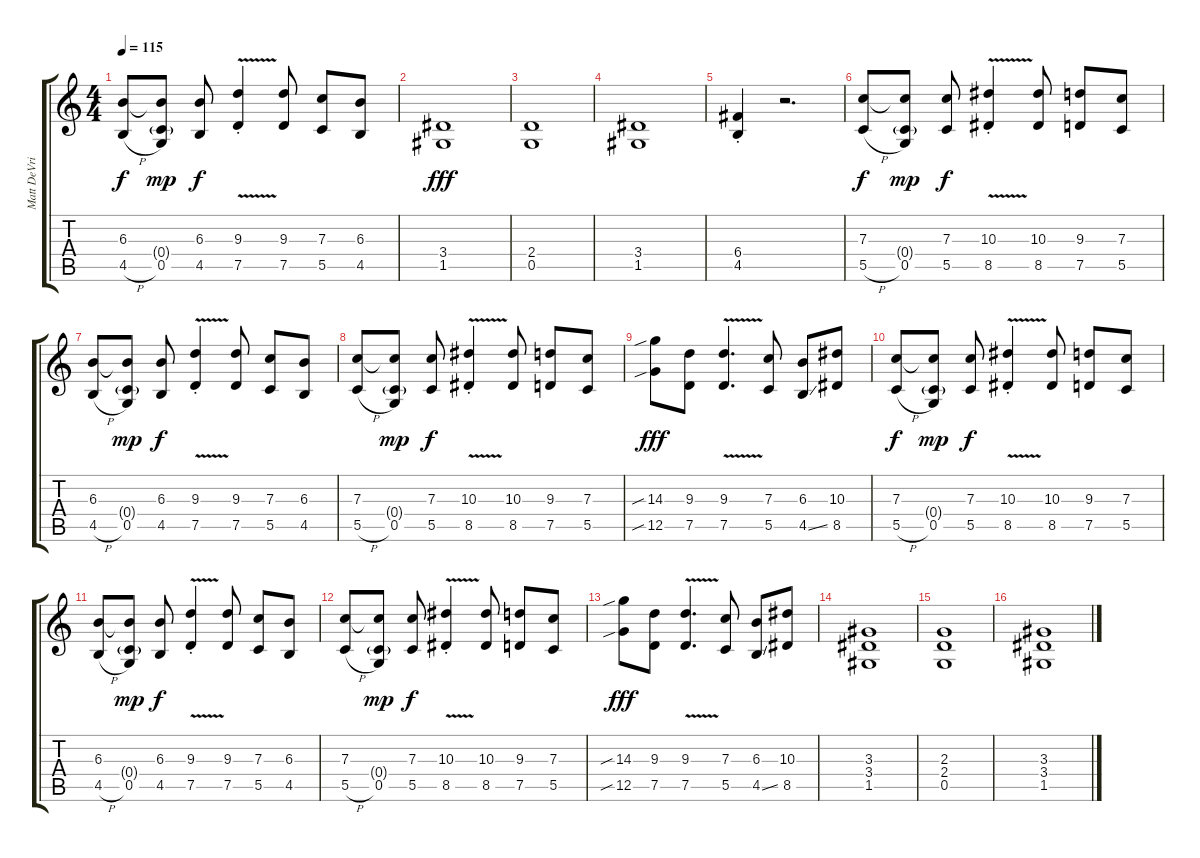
\track ("Matt DeVries" "Matt DeVri") {instrument distortionguitar}
\staff {score tabs}
\tuning (D4 A3 F3 C3 G2 C2) {hide}
\ts (4 4)
\tempo 115
\clef g2
\ks c
(6.3 4.5{h}).8{dy f} (6.3{t} 0.4{g} 0.5).8{dy mp} (6.3 4.5).8{dy f} (9.3{st} 7.5{v st}).4 (9.3 7.5).8 (7.3 5.5).8 (6.3 4.5).8 |
(3.4 1.5).1{dy fff} |
(2.4 0.5).1 |
(3.4 1.5).1 |
(6.4{st} 4.5{st}).4 r.2{d} |
(7.3 5.5{h}).8{dy f volume 14 instrument distortionguitar} (7.3{t} 0.4{g} 0.5).8{dy mp} (7.3 5.5).8{dy f} (10.3{st} 8.5{v st}).4 (10.3 8.5).8 (9.3 7.5).8 (7.3 5.5).8 |
(6.3 4.5{h}).8 (6.3{t} 0.4{g} 0.5).8{dy mp} (6.3 4.5).8{dy f} (9.3{st} 7.5{v st}).4 (9.3 7.5).8 (7.3 5.5).8 (6.3 4.5).8 |
(7.3 5.5{h}).8{volume 14 instrument distortionguitar} (7.3{t} 0.4{g} 0.5).8{dy mp} (7.3 5.5).8{dy f} (10.3{st} 8.5{v st}).4 (10.3 8.5).8 (9.3 7.5).8 (7.3 5.5).8 |
(14.3{sib} 12.5{sib}).8{dy fff} (9.3 7.5).8 (9.3 7.5{v}).4{d} (7.3 5.5).8 (6.3 4.5{ss}).8 (10.3 8.5).8 |
(7.3 5.5{h}).8{dy f volume 14 instrument distortionguitar} (7.3{t} 0.4{g} 0.5).8{dy mp} (7.3 5.5).8{dy f} (10.3{st} 8.5{v st}).4 (10.3 8.5).8 (9.3 7.5).8 (7.3 5.5).8 |
(6.3 4.5{h}).8 (6.3{t} 0.4{g} 0.5).8{dy mp} (6.3 4.5).8{dy f} (9.3{st} 7.5{v st}).4 (9.3 7.5).8 (7.3 5.5).8 (6.3 4.5).8 |
(7.3 5.5{h}).8{volume 14 instrument distortionguitar} (7.3{t} 0.4{g} 0.5).8{dy mp} (7.3 5.5).8{dy f} (10.3{st} 8.5{v st}).4 (10.3 8.5).8 (9.3 7.5).8 (7.3 5.5).8 |
(14.3{sib} 12.5{sib}).8{dy fff} (9.3 7.5).8 (9.3 7.5{v}).4{d} (7.3 5.5).8 (6.3 4.5{ss}).8 (10.3 8.5).8 |
(3.3 3.4 1.5).1 |
(2.3 2.4 0.5).1 |
(3.3 3.4 1.5).1
